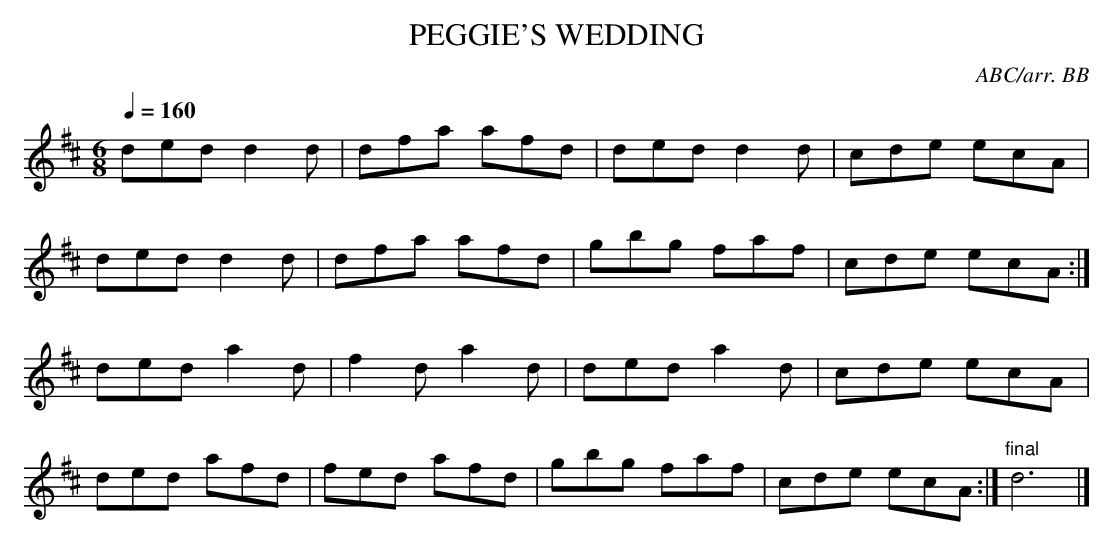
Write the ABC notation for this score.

X:1
T:PEGGIE'S WEDDING
C:ABC/arr. BB
M:6/8
Q:1/4=160
K:D % source key = C
ded d2d|dfa afd|ded d2d|cde ecA|
ded d2d|dfa afd|gbg faf|cde ecA :|
ded a2d|f2d a2d|ded a2d|cde ecA|
ded afd|fed afd|gbg faf|cde ecA :|"final"d6|]
